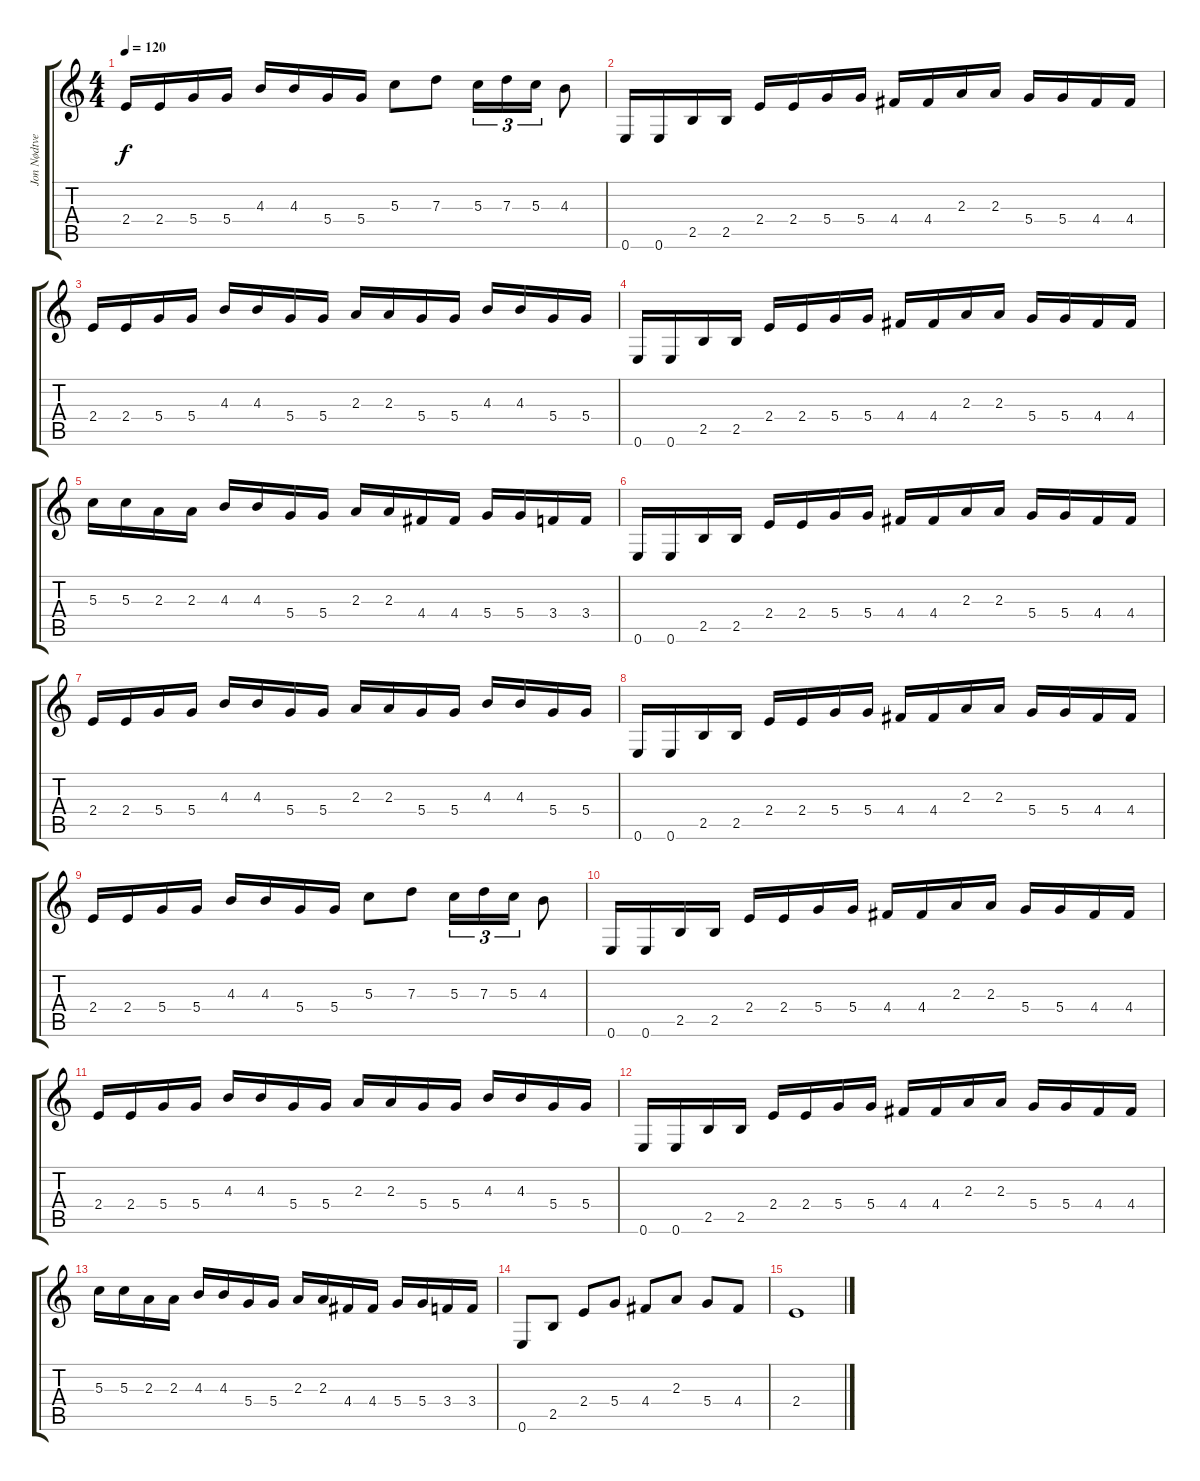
\track ("Jon Nødtveidt (Solo og Rhythme)" "Jon Nødtve") {instrument overdrivenguitar}
\staff {score tabs}
\tuning (E4 B3 G3 D3 A2 E2) {hide}
\ts (4 4)
\tempo 120
\clef g2
\ks c
2.4.16{dy f} 2.4.16 5.4.16 5.4.16 4.3.16 4.3.16 5.4.16 5.4.16 5.3.8 7.3.8 5.3.16{tu (3 2)} 7.3.16{tu (3 2)} 5.3.16{tu (3 2)} 4.3.8 |
0.6.16 0.6.16 2.5.16 2.5.16 2.4.16 2.4.16 5.4.16 5.4.16 4.4.16 4.4.16 2.3.16 2.3.16 5.4.16 5.4.16 4.4.16 4.4.16 |
2.4.16 2.4.16 5.4.16 5.4.16 4.3.16 4.3.16 5.4.16 5.4.16 2.3.16 2.3.16 5.4.16 5.4.16 4.3.16 4.3.16 5.4.16 5.4.16 |
0.6.16 0.6.16 2.5.16 2.5.16 2.4.16 2.4.16 5.4.16 5.4.16 4.4.16 4.4.16 2.3.16 2.3.16 5.4.16 5.4.16 4.4.16 4.4.16 |
5.3.16 5.3.16 2.3.16 2.3.16 4.3.16 4.3.16 5.4.16 5.4.16 2.3.16 2.3.16 4.4.16 4.4.16 5.4.16 5.4.16 3.4.16 3.4.16 |
0.6.16 0.6.16 2.5.16 2.5.16 2.4.16 2.4.16 5.4.16 5.4.16 4.4.16 4.4.16 2.3.16 2.3.16 5.4.16 5.4.16 4.4.16 4.4.16 |
2.4.16 2.4.16 5.4.16 5.4.16 4.3.16 4.3.16 5.4.16 5.4.16 2.3.16 2.3.16 5.4.16 5.4.16 4.3.16 4.3.16 5.4.16 5.4.16 |
0.6.16 0.6.16 2.5.16 2.5.16 2.4.16 2.4.16 5.4.16 5.4.16 4.4.16 4.4.16 2.3.16 2.3.16 5.4.16 5.4.16 4.4.16 4.4.16 |
2.4.16 2.4.16 5.4.16 5.4.16 4.3.16 4.3.16 5.4.16 5.4.16 5.3.8 7.3.8 5.3.16{tu (3 2)} 7.3.16{tu (3 2)} 5.3.16{tu (3 2)} 4.3.8 |
0.6.16 0.6.16 2.5.16 2.5.16 2.4.16 2.4.16 5.4.16 5.4.16 4.4.16 4.4.16 2.3.16 2.3.16 5.4.16 5.4.16 4.4.16 4.4.16 |
2.4.16 2.4.16 5.4.16 5.4.16 4.3.16 4.3.16 5.4.16 5.4.16 2.3.16 2.3.16 5.4.16 5.4.16 4.3.16 4.3.16 5.4.16 5.4.16 |
0.6.16 0.6.16 2.5.16 2.5.16 2.4.16 2.4.16 5.4.16 5.4.16 4.4.16 4.4.16 2.3.16 2.3.16 5.4.16 5.4.16 4.4.16 4.4.16 |
5.3.16 5.3.16 2.3.16 2.3.16 4.3.16 4.3.16 5.4.16 5.4.16 2.3.16 2.3.16 4.4.16 4.4.16 5.4.16 5.4.16 3.4.16 3.4.16 |
0.6.8 2.5.8 2.4.8 5.4.8 4.4.8 2.3.8 5.4.8 4.4.8 |
2.4.1
